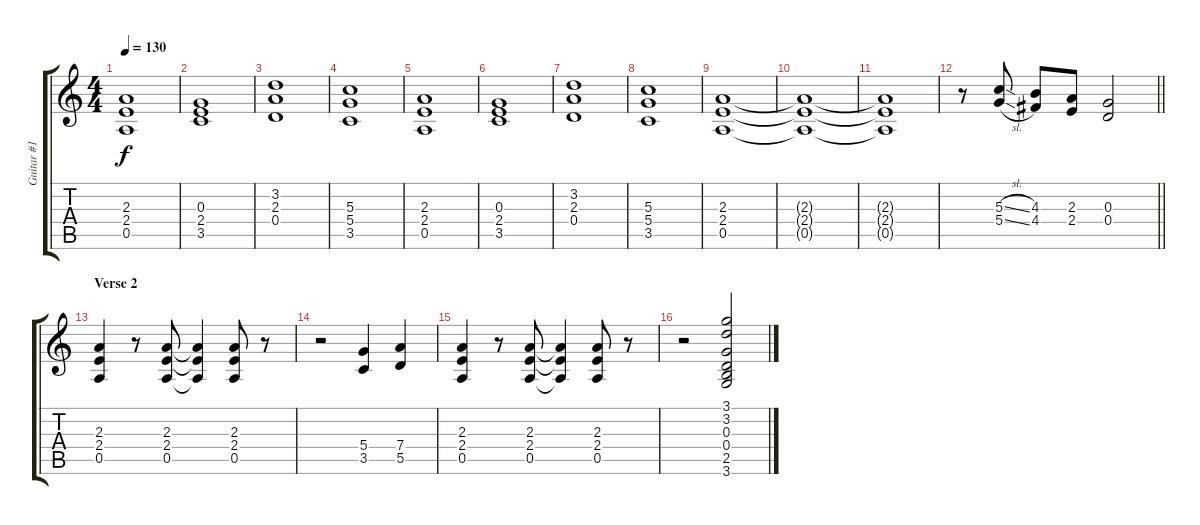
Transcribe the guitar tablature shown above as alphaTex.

\track ("Guitar #1 - Lead" "Guitar #1 ") {instrument distortionguitar}
\staff {score tabs}
\tuning (E4 B3 G3 D3 A2 E2) {hide}
\ts (4 4)
\tempo 130
\clef g2
\ks c
(2.3 2.4 0.5).1{dy f} |
(0.3 2.4 3.5).1 |
(3.2 2.3 0.4).1 |
(5.3 5.4 3.5).1 |
(2.3 2.4 0.5).1 |
(0.3 2.4 3.5).1 |
(3.2 2.3 0.4).1 |
(5.3 5.4 3.5).1 |
(2.3 2.4 0.5).1 |
(2.3{t} 2.4{t} 0.5{t}).1 |
(2.3{t} 2.4{t} 0.5{t}).1 |
\barLineRight lightlight
r.8 (5.3{sl} 5.4{sl}).8 (4.3 4.4).8 (2.3 2.4).8 (0.3 0.4).2 |
\section ("" "Verse 2")
(2.3 2.4 0.5).4 r.8 (2.3 2.4 0.5).8 (2.3{t} 2.4{t} 0.5{t}).4 (2.3 2.4 0.5).8 r.8 |
r.2 (5.4 3.5).4 (7.4 5.5).4 |
(2.3 2.4 0.5).4 r.8 (2.3 2.4 0.5).8 (2.3{t} 2.4{t} 0.5{t}).4 (2.3 2.4 0.5).8 r.8 |
r.2 (3.1 3.2 0.3 0.4 2.5 3.6).2
